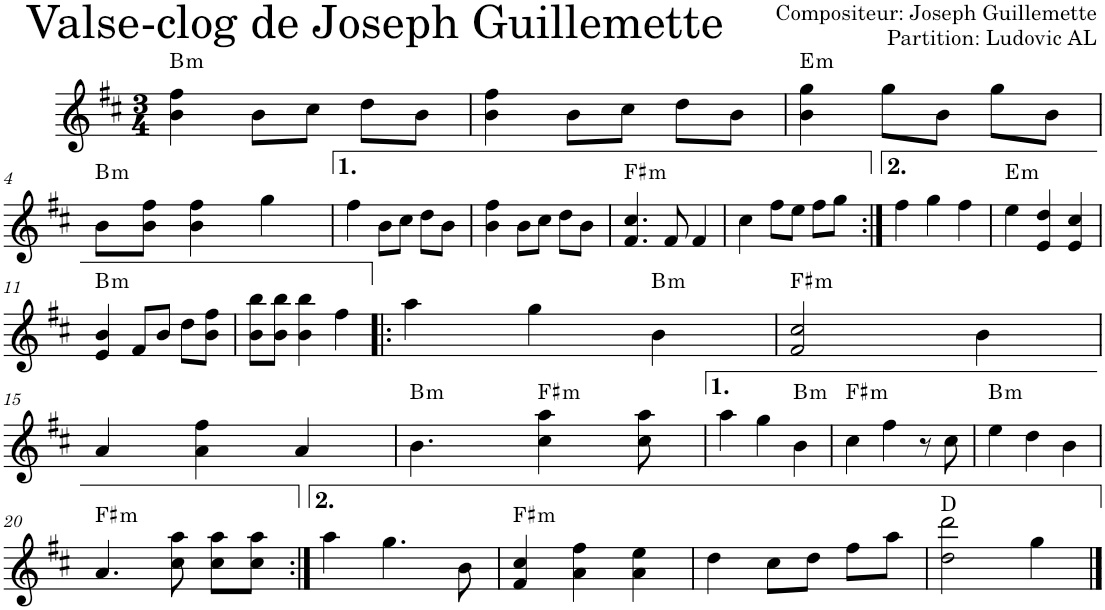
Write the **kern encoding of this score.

**kern	**harte
*part1	*part1
*staff1	*
*I"Violon	*
*I'Vln.	*
*clefG2	*
*k[f#c#]	*
*M3/4	*
=1	=1
!	!LO:H:kt=m
4b\ 4ff#\	B:min
8b\L	.
8cc#\J	.
8dd\L	.
8b\J	.
=2	=2
4b\ 4ff#\	.
8b\L	.
8cc#\J	.
8dd\L	.
8b\J	.
=3	=3
!	!LO:H:kt=m
4b\ 4gg\	E:min
8gg\L	.
8b\J	.
8gg\L	.
8b\J	.
!!LO:LB:g=z
=4	=4
!	!LO:H:kt=m
8b\L	B:min
8b\ 8ff#\J	.
4b\ 4ff#\	.
4gg\	.
=5	=5
4ff#\	.
8b\L	.
8cc#\J	.
8dd\L	.
8b\J	.
=6	=6
4b\ 4ff#\	.
8b\L	.
8cc#\J	.
8dd\L	.
8b\J	.
=7	=7
!	!LO:H:kt=m
4.f#/ 4.cc#/	F#:min
8f#/	.
4f#/	.
=8	=8
4cc#\	.
8ff#\L	.
8ee\J	.
8ff#\L	.
8gg\J	.
=9:|!	=9:|!
4ff#\	.
4gg\	.
4ff#\	.
=10	=10
!	!LO:H:kt=m
4ee\	E:min
4e/ 4dd/	.
4e/ 4cc#/	.
!!LO:LB:g=z
=11	=11
!	!LO:H:kt=m
4e/ 4b/	B:min
8f#/L	.
8b/J	.
8dd\L	.
8b\ 8ff#\J	.
=12	=12
8b\ 8bb\L	.
8b\ 8bb\J	.
4b\ 4bb\	.
4ff#\	.
=13!|:	=13!|:
4aa\	.
4gg\	.
!	!LO:H:kt=m
4b\	B:min
=14	=14
!	!LO:H:kt=m
2f#/ 2cc#/	F#:min
4b\	.
!!LO:LB:g=z
=15	=15
4a/	.
4a\ 4ff#\	.
4a/	.
=16	=16
!	!LO:H:kt=m
4.b\	B:min
!	!LO:H:kt=m
4cc#\ 4aa\	F#:min
8cc#\ 8aa\	.
=17	=17
4aa\	.
4gg\	.
!	!LO:H:kt=m
4b\	B:min
=18	=18
!	!LO:H:kt=m
4cc#\	F#:min
4ff#\	.
8r	.
8cc#\	.
=19	=19
!	!LO:H:kt=m
4ee\	B:min
4dd\	.
4b\	.
!!LO:LB:g=z
=20	=20
!	!LO:H:kt=m
4.a/	F#:min
8cc#\ 8aa\	.
8cc#\ 8aa\L	.
8cc#\ 8aa\J	.
=21:|!	=21:|!
4aa\	.
4.gg\	.
8b\	.
=22	=22
!	!LO:H:kt=m
4f#/ 4cc#/	F#:min
4a\ 4ff#\	.
4a\ 4ee\	.
=23	=23
4dd\	.
8cc#\L	.
8dd\J	.
8ff#\L	.
8aa\J	.
=24	=24
2dd\ 2ddd\	D:maj
4gg\	.
==	==
*-	*-
